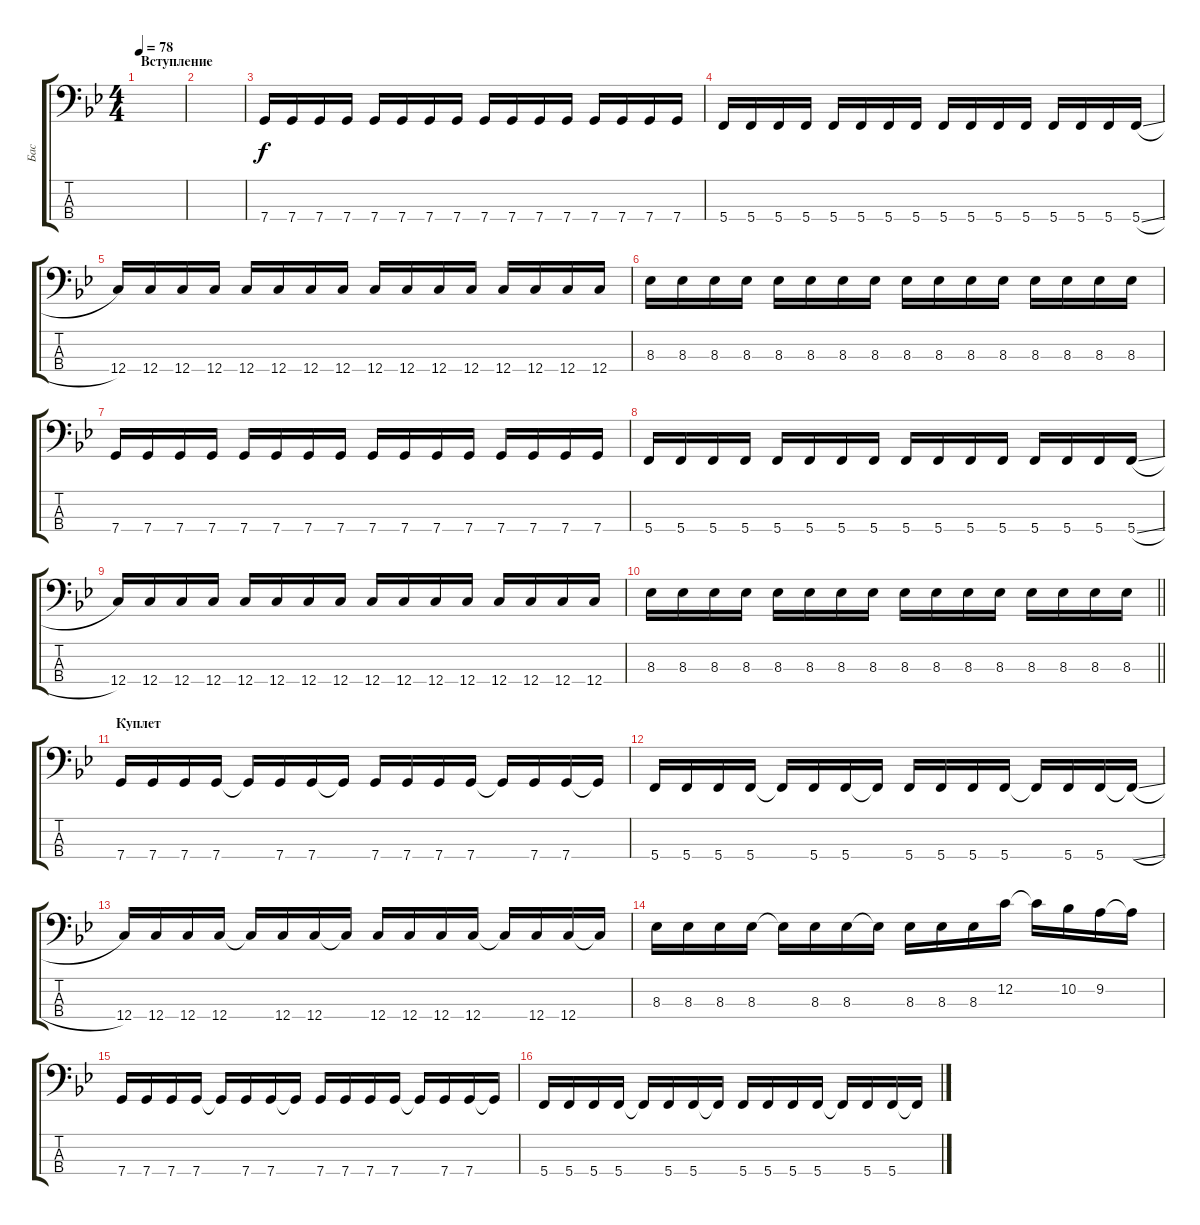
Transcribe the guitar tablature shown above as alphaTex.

\track ("Бас" "Бас") {instrument electricbasspick}
\staff {score tabs}
\tuning (F2 C2 G1 C1) {hide}
\ts (4 4)
\section ("" "Вступление")
\tempo 78
\clef f4
\ks gminor
|
|
7.4.16 7.4.16 7.4.16 7.4.16 7.4.16 7.4.16 7.4.16 7.4.16 7.4.16 7.4.16 7.4.16 7.4.16 7.4.16 7.4.16 7.4.16 7.4.16 |
5.4.16 5.4.16 5.4.16 5.4.16 5.4.16 5.4.16 5.4.16 5.4.16 5.4.16 5.4.16 5.4.16 5.4.16 5.4.16 5.4.16 5.4.16 5.4{sl}.16 |
12.4.16 12.4.16 12.4.16 12.4.16 12.4.16 12.4.16 12.4.16 12.4.16 12.4.16 12.4.16 12.4.16 12.4.16 12.4.16 12.4.16 12.4.16 12.4.16 |
8.3.16 8.3.16 8.3.16 8.3.16 8.3.16 8.3.16 8.3.16 8.3.16 8.3.16 8.3.16 8.3.16 8.3.16 8.3.16 8.3.16 8.3.16 8.3.16 |
7.4.16 7.4.16 7.4.16 7.4.16 7.4.16 7.4.16 7.4.16 7.4.16 7.4.16 7.4.16 7.4.16 7.4.16 7.4.16 7.4.16 7.4.16 7.4.16 |
5.4.16 5.4.16 5.4.16 5.4.16 5.4.16 5.4.16 5.4.16 5.4.16 5.4.16 5.4.16 5.4.16 5.4.16 5.4.16 5.4.16 5.4.16 5.4{sl}.16 |
12.4.16 12.4.16 12.4.16 12.4.16 12.4.16 12.4.16 12.4.16 12.4.16 12.4.16 12.4.16 12.4.16 12.4.16 12.4.16 12.4.16 12.4.16 12.4.16 |
\barLineRight lightlight
8.3.16 8.3.16 8.3.16 8.3.16 8.3.16 8.3.16 8.3.16 8.3.16 8.3.16 8.3.16 8.3.16 8.3.16 8.3.16 8.3.16 8.3.16 8.3.16 |
\section ("" "Куплет")
7.4.16 7.4.16 7.4.16 7.4.16 7.4{t}.16 7.4.16 7.4.16 7.4{t}.16 7.4.16 7.4.16 7.4.16 7.4.16 7.4{t}.16 7.4.16 7.4.16 7.4{t}.16 |
5.4.16 5.4.16 5.4.16 5.4.16 5.4{t}.16 5.4.16 5.4.16 5.4{t}.16 5.4.16 5.4.16 5.4.16 5.4.16 5.4{t}.16 5.4.16 5.4.16 5.4{sl t}.16 |
12.4.16 12.4.16 12.4.16 12.4.16 12.4{t}.16 12.4.16 12.4.16 12.4{t}.16 12.4.16 12.4.16 12.4.16 12.4.16 12.4{t}.16 12.4.16 12.4.16 12.4{t}.16 |
8.3.16 8.3.16 8.3.16 8.3.16 8.3{t}.16 8.3.16 8.3.16 8.3{t}.16 8.3.16 8.3.16 8.3.16 12.2.16 12.2{t}.16 10.2.16 9.2.16 9.2{t}.16 |
7.4.16 7.4.16 7.4.16 7.4.16 7.4{t}.16 7.4.16 7.4.16 7.4{t}.16 7.4.16 7.4.16 7.4.16 7.4.16 7.4{t}.16 7.4.16 7.4.16 7.4{t}.16 |
5.4.16 5.4.16 5.4.16 5.4.16 5.4{t}.16 5.4.16 5.4.16 5.4{t}.16 5.4.16 5.4.16 5.4.16 5.4.16 5.4{t}.16 5.4.16 5.4.16 5.4{sl t}.16
